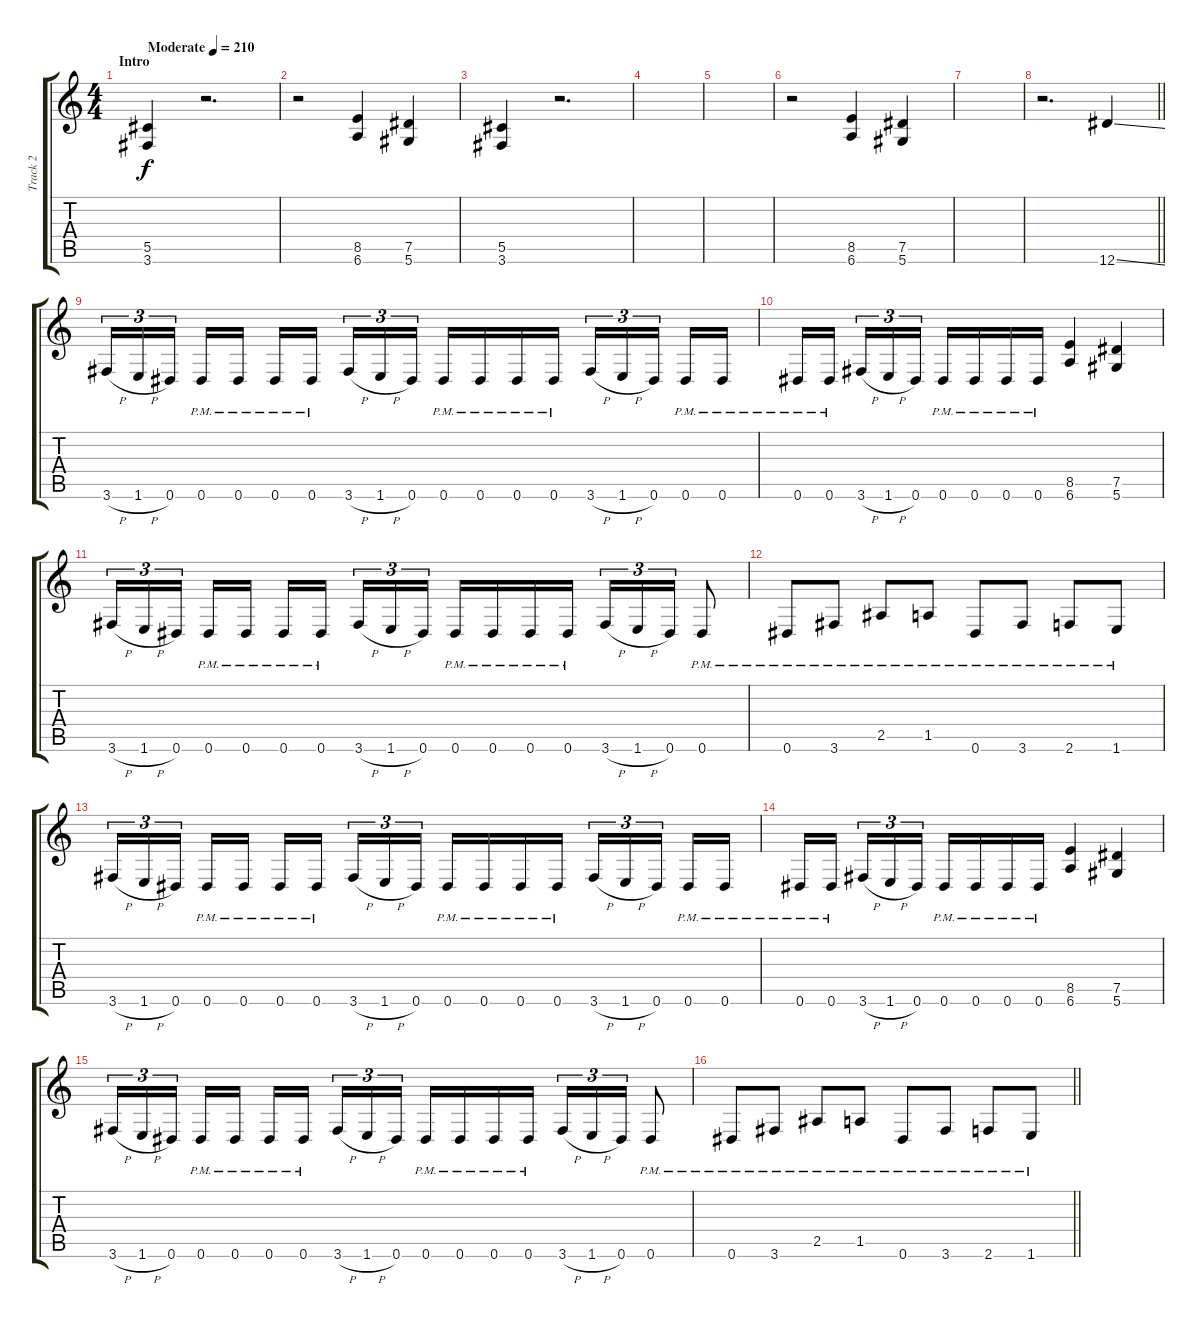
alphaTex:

\track ("Track 2" "Track 2") {instrument distortionguitar}
\staff {score tabs}
\tuning (Eb4 Bb3 Gb3 Db3 Ab2 Eb2) {hide}
\ts (4 4)
\section ("" "Intro")
\tempo (210 "Moderate")
\clef g2
\ks c
(5.5 3.6).4{dy f instrument distortionguitar} r.2{d} |
r.2 (8.5 6.6).4 (7.5 5.6).4 |
(5.5 3.6).4 r.2{d} |
|
|
r.2 (8.5 6.6).4 (7.5 5.6).4 |
|
\barLineRight lightlight
r.2{d} 12.6{ss}.4 |
\section ("" "")
3.6{h}.16{tu (3 2)} 1.6{h}.16{tu (3 2)} 0.6.16{tu (3 2) beam splitsecondary} 0.6{pm}.16 0.6{pm}.16 0.6{pm}.16 0.6{pm}.16{beam splitsecondary} 3.6{h}.16{tu (3 2)} 1.6{h}.16{tu (3 2)} 0.6.16{tu (3 2)} 0.6{pm}.16 0.6{pm}.16 0.6{pm}.16 0.6{pm}.16 3.6{h}.16{tu (3 2)} 1.6{h}.16{tu (3 2)} 0.6.16{tu (3 2) beam splitsecondary} 0.6{pm}.16 0.6{pm}.16 |
0.6{pm}.16 0.6{pm}.16{beam splitsecondary} 3.6{h}.16{tu (3 2)} 1.6{h}.16{tu (3 2)} 0.6.16{tu (3 2)} 0.6{pm}.16 0.6{pm}.16 0.6{pm}.16 0.6{pm}.16 (8.5 6.6).4 (7.5 5.6).4 |
3.6{h}.16{tu (3 2)} 1.6{h}.16{tu (3 2)} 0.6.16{tu (3 2) beam splitsecondary} 0.6{pm}.16 0.6{pm}.16 0.6{pm}.16 0.6{pm}.16{beam splitsecondary} 3.6{h}.16{tu (3 2)} 1.6{h}.16{tu (3 2)} 0.6.16{tu (3 2)} 0.6{pm}.16 0.6{pm}.16 0.6{pm}.16 0.6{pm}.16 3.6{h}.16{tu (3 2)} 1.6{h}.16{tu (3 2)} 0.6.16{tu (3 2)} 0.6{pm}.8 |
0.6{pm}.8 3.6{pm}.8 2.5{pm}.8 1.5{pm}.8 0.6{pm}.8 3.6{pm}.8 2.6{pm}.8 1.6{pm}.8 |
3.6{h}.16{tu (3 2)} 1.6{h}.16{tu (3 2)} 0.6.16{tu (3 2) beam splitsecondary} 0.6{pm}.16 0.6{pm}.16 0.6{pm}.16 0.6{pm}.16{beam splitsecondary} 3.6{h}.16{tu (3 2)} 1.6{h}.16{tu (3 2)} 0.6.16{tu (3 2)} 0.6{pm}.16 0.6{pm}.16 0.6{pm}.16 0.6{pm}.16 3.6{h}.16{tu (3 2)} 1.6{h}.16{tu (3 2)} 0.6.16{tu (3 2) beam splitsecondary} 0.6{pm}.16 0.6{pm}.16 |
0.6{pm}.16 0.6{pm}.16{beam splitsecondary} 3.6{h}.16{tu (3 2)} 1.6{h}.16{tu (3 2)} 0.6.16{tu (3 2)} 0.6{pm}.16 0.6{pm}.16 0.6{pm}.16 0.6{pm}.16 (8.5 6.6).4 (7.5 5.6).4 |
3.6{h}.16{tu (3 2)} 1.6{h}.16{tu (3 2)} 0.6.16{tu (3 2) beam splitsecondary} 0.6{pm}.16 0.6{pm}.16 0.6{pm}.16 0.6{pm}.16{beam splitsecondary} 3.6{h}.16{tu (3 2)} 1.6{h}.16{tu (3 2)} 0.6.16{tu (3 2)} 0.6{pm}.16 0.6{pm}.16 0.6{pm}.16 0.6{pm}.16 3.6{h}.16{tu (3 2)} 1.6{h}.16{tu (3 2)} 0.6.16{tu (3 2)} 0.6{pm}.8 |
\barLineRight lightlight
0.6{pm}.8 3.6{pm}.8 2.5{pm}.8 1.5{pm}.8 0.6{pm}.8 3.6{pm}.8 2.6{pm}.8 1.6{pm}.8
